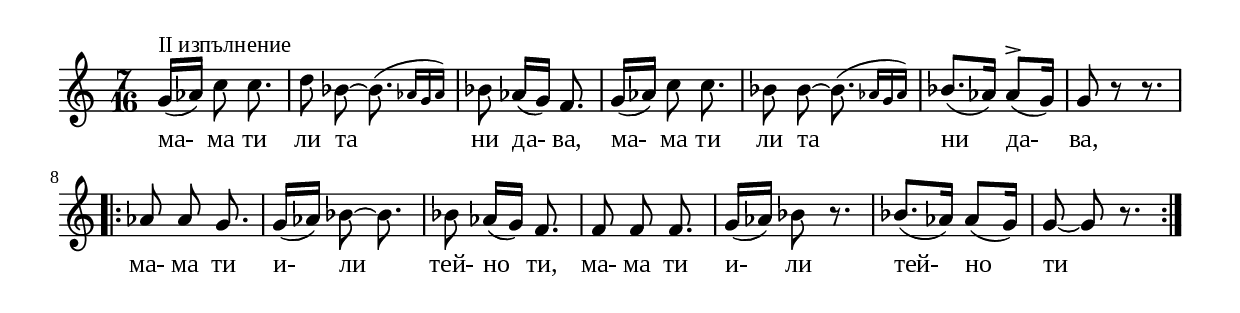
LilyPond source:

%{
BA_1_2_31
%}

\include "td-preamble.ly"

\score {
\relative c'' {
%% \tempo 4 = 152
  \time 7/16 
g16^"II изпълнение"( [ aes ] ) c8\noBeam c8. | d8\noBeam bes8~ \afterGrace bes8.( { aes16 [ g aes ] ) } | bes8 aes16( [ g ] ) f8. | g16( [ aes ] ) c8\noBeam c8. | bes8\noBeam bes8~ \afterGrace bes8.( { aes16 [ g aes ] ) }  
bes8.( [ aes16 ] ) aes8^>( [ g16 ] ) | g8 r8 r8. 
 \bar "|:" 
aes8\noBeam aes g8. | g16( [ aes ] ) bes8~ bes8. | bes8 aes16( [ g ] ) f8.
f8\noBeam f f8. | g16( [ aes ] ) bes8 r8. | bes8.( [ aes16 ] ) aes8( [ g16 ] ) | g8~\noBeam g r8.
\bar ":|"
}
\addlyrics { ма- ма ти ли та ни да- ва, ма- ма ти ли та ни да- ва, ма- ма ти и- ли
тей- но ти, ма- ма ти и- ли тей- но ти }
%
\layout {
  indent = #0
  line-width = 190\mm
  ragged-right=##f
}
%
\midi { 
	\context {
		\Score
		tempoWholesPerMinute = #(ly:make-moment 152 8)
		}
	}
}
%
\header{
%%  opus = "ВА-1,2,31"
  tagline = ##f
}


